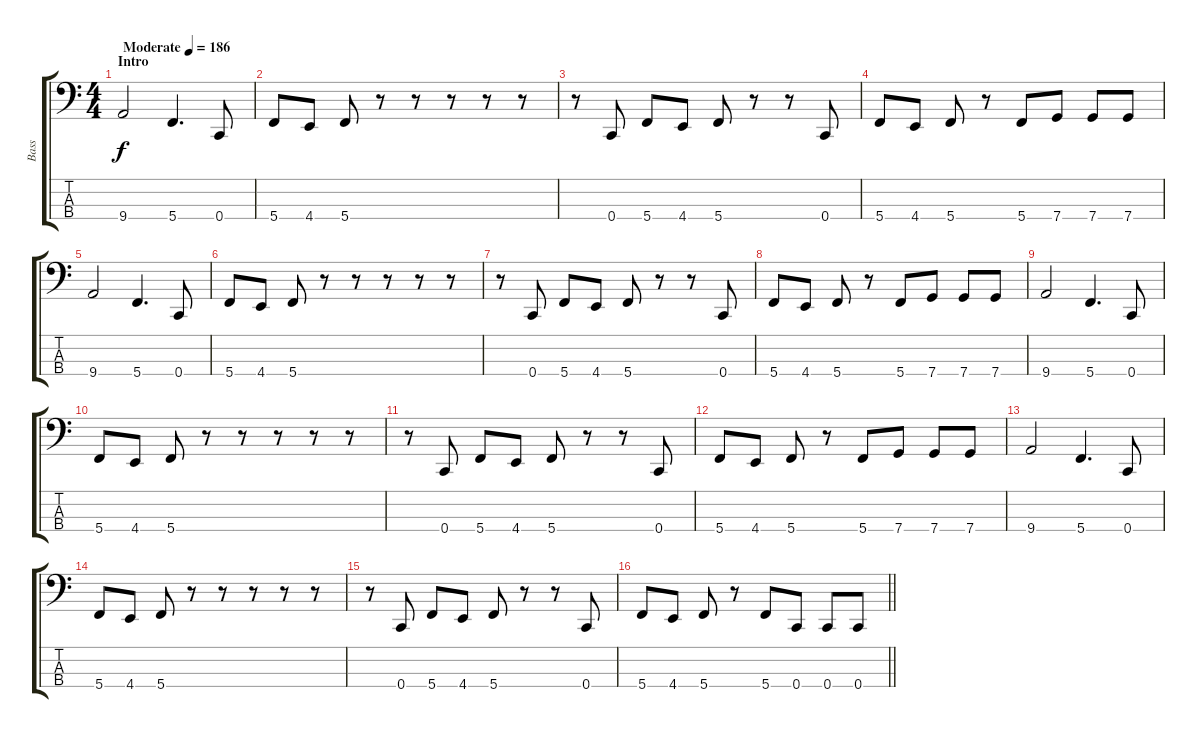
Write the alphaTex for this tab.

\track ("Bass" "Bass") {instrument electricbasspick}
\staff {score tabs}
\tuning (F2 C2 G1 C1) {hide}
\ts (4 4)
\section ("" "Intro")
\tempo (186 "Moderate")
\clef f4
\ks c
9.4.2{dy f instrument electricbasspick} 5.4.4{d} 0.4.8 |
5.4.8 4.4.8 5.4.8 r.8 r.8 r.8 r.8 r.8 |
r.8 0.4.8 5.4.8 4.4.8 5.4.8 r.8 r.8 0.4.8 |
5.4.8 4.4.8 5.4.8 r.8 5.4.8 7.4.8 7.4.8 7.4.8 |
9.4.2 5.4.4{d} 0.4.8 |
5.4.8 4.4.8 5.4.8 r.8 r.8 r.8 r.8 r.8 |
r.8 0.4.8 5.4.8 4.4.8 5.4.8 r.8 r.8 0.4.8 |
5.4.8 4.4.8 5.4.8 r.8 5.4.8 7.4.8 7.4.8 7.4.8 |
9.4.2 5.4.4{d} 0.4.8 |
5.4.8 4.4.8 5.4.8 r.8 r.8 r.8 r.8 r.8 |
r.8 0.4.8 5.4.8 4.4.8 5.4.8 r.8 r.8 0.4.8 |
5.4.8 4.4.8 5.4.8 r.8 5.4.8 7.4.8 7.4.8 7.4.8 |
9.4.2 5.4.4{d} 0.4.8 |
5.4.8 4.4.8 5.4.8 r.8 r.8 r.8 r.8 r.8 |
r.8 0.4.8 5.4.8 4.4.8 5.4.8 r.8 r.8 0.4.8 |
\barLineRight lightlight
5.4.8 4.4.8 5.4.8 r.8 5.4.8 0.4.8 0.4.8 0.4.8
